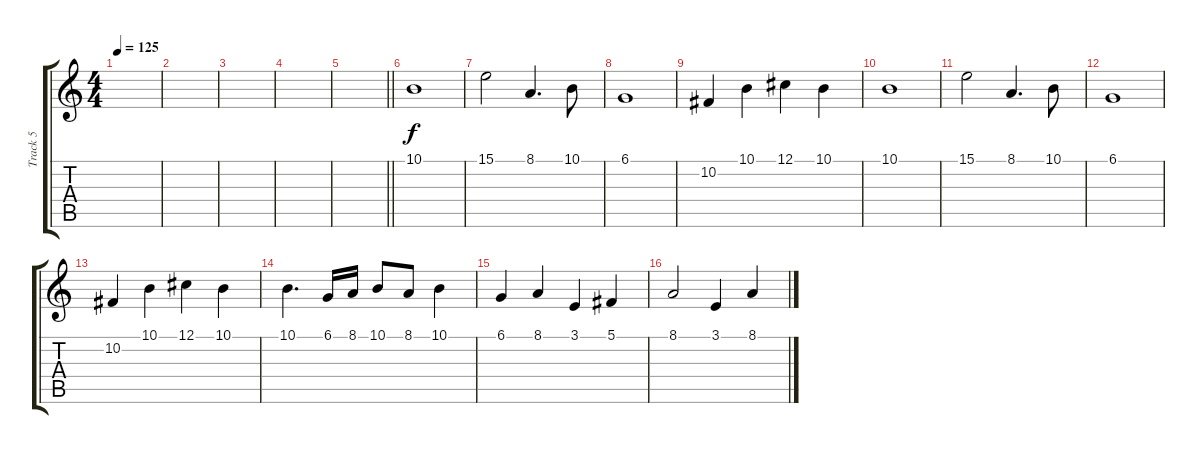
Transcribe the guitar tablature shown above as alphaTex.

\track ("Track 5" "Track 5") {instrument trumpet}
\staff {score tabs}
\tuning (Db4 Ab3 E3 B2 Gb2 B1) {hide}
\ts (4 4)
\tempo 125
\clef g2
\ks c
|
|
|
|
\barLineRight lightlight
|
10.1.1 |
15.1.2 8.1.4{d} 10.1.8 |
6.1.1 |
10.2.4 10.1.4 12.1.4 10.1.4 |
10.1.1 |
15.1.2 8.1.4{d} 10.1.8 |
6.1.1 |
10.2.4 10.1.4 12.1.4 10.1.4 |
10.1.4{d} 6.1.16 8.1.16 10.1.8 8.1.8 10.1.4 |
6.1.4 8.1.4 3.1.4 5.1.4 |
8.1.2 3.1.4 8.1.4
